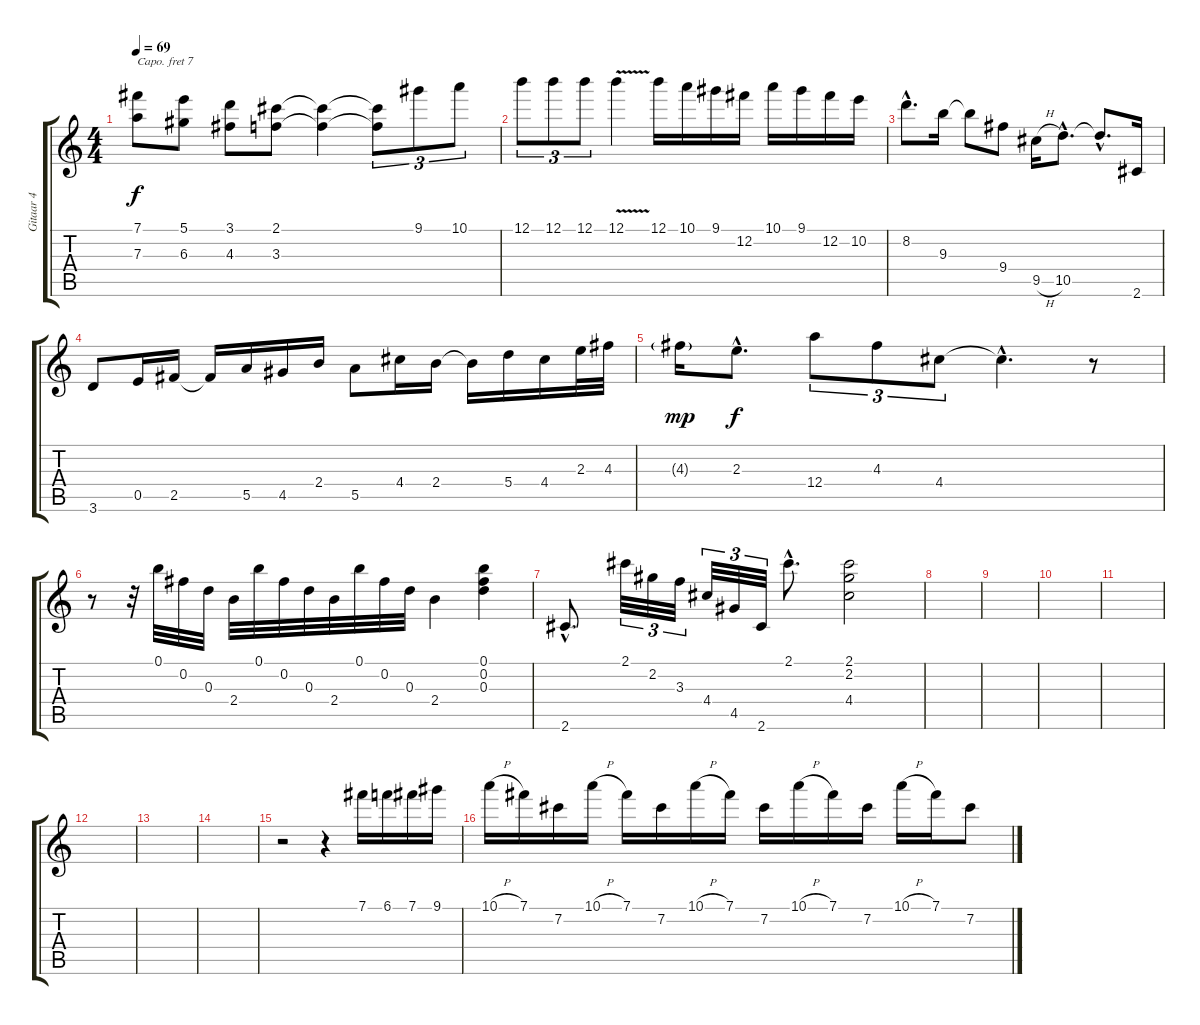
\track ("Gitaar 4" "Gitaar 4") {instrument acousticguitarnylon}
\staff {score tabs}
\capo 7
\tuning (E4 B3 G3 D3 A2 E2) {hide}
\ts (4 4)
\tempo 69
\clef g2
\ks c
(7.1 7.3).8{dy f} (5.1 6.3).8 (3.1 4.3).8 (2.1 3.3).8 (2.1{t} 3.3{t}).4 (2.1{t} 3.3{t}).8{tu (3 2)} 9.1.8{tu (3 2)} 10.1.8{tu (3 2)} |
12.1.8{tu (3 2)} 12.1.8{tu (3 2)} 12.1.8{tu (3 2)} 12.1{v}.4 12.1.16 10.1.16 9.1.16 12.2.16 10.1.16 9.1.16 12.2.16 10.2.16 |
8.2{hac}.8{d} 9.3.16 9.3{t}.8 9.4.8 9.5{h}.16 10.5{hac}.8{d} 10.5{hac t}.8{d} 2.6.16 |
3.6.8 0.5.16 2.5.16 2.5{t}.16 5.5.16 4.5.16 2.4.16 5.5.8 4.4.16 2.4.16 2.4{t}.16 5.4.16 4.4.16 2.3.32 4.3.32 |
4.3{g}.16{dy mp} 2.3{hac}.8{d dy f} 12.4.8{tu (3 2)} 4.3.8{tu (3 2)} 4.4.8{tu (3 2)} 4.4{hac t}.4{d} r.8 |
r.8 r.32 0.1.32 0.2.32 0.3.32 2.4.32 0.1.32 0.2.32 0.3.32 2.4.32 0.1.32 0.2.32 0.3.32 2.4.4 (0.1 0.2 0.3).4 |
2.6{hac}.8{d} 2.1.32{tu (3 2)} 2.2.32{tu (3 2)} 3.3.32{tu (3 2)} 4.4.32{tu (3 2)} 4.5.32{tu (3 2)} 2.6.32{tu (3 2)} 2.1{hac}.8{d} (2.1 2.2 4.4).2 |
|
|
|
|
|
|
|
r.2 r.4 7.1.16 6.1.16 7.1.16 9.1.16 |
10.1{h}.16 7.1.16 7.2.16 10.1{h}.16 7.1.16 7.2.16 10.1{h}.16 7.1.16 7.2.16 10.1{h}.16 7.1.16 7.2.16 10.1{h}.16 7.1.16 7.2.8
